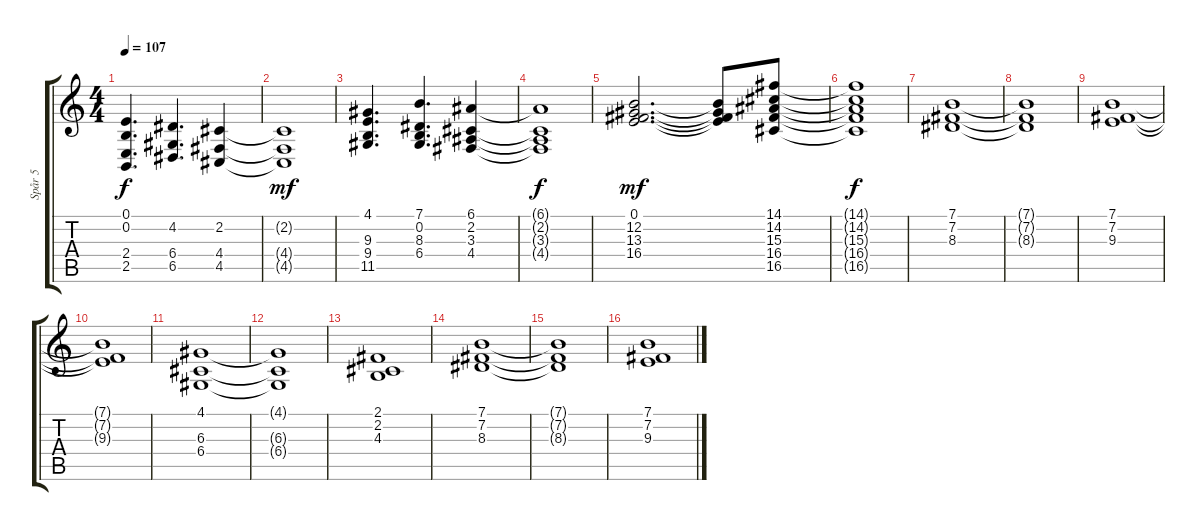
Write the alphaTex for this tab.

\track ("Spår 5" "Spår 5") {instrument fx7echoes}
\staff {score tabs}
\tuning (E4 B3 G3 D3 A2 E2) {hide}
\ts (4 4)
\tempo 107
\clef g2
\ks c
(0.1 0.2 2.4 2.5).4{d dy f balance 13 instrument stringensemble2} (4.2 6.4 6.5).4{d} (2.2 4.4 4.5).4 |
(2.2{t} 4.4{t} 4.5{t}).1{dy mf} |
(4.1 9.3 9.4 11.5).4{d} (7.1 0.2 8.3 6.4).4{d} (6.1 2.2 3.3 4.4).4 |
(6.1{t} 2.2{t} 3.3{t} 4.4{t}).1{dy f} |
(0.1 12.2 13.3 16.4).2{d dy mf} (0.1{t} 12.2{t} 13.3{t} 16.4{t}).8 (14.1 14.2 15.3 16.4 16.5).8 |
(14.1{t} 14.2{t} 15.3{t} 16.4{t} 16.5{t}).1{dy f} |
(7.1 7.2 8.3).1{instrument fx7echoes} |
(7.1{t} 7.2{t} 8.3{t}).1 |
(7.1 7.2 9.3).1 |
(7.1{t} 7.2{t} 9.3{t}).1 |
(4.1 6.3 6.4).1 |
(4.1{t} 6.3{t} 6.4{t}).1 |
(2.1 2.2 4.3).1 |
(7.1 7.2 8.3).1 |
(7.1{t} 7.2{t} 8.3{t}).1 |
(7.1 7.2 9.3).1
